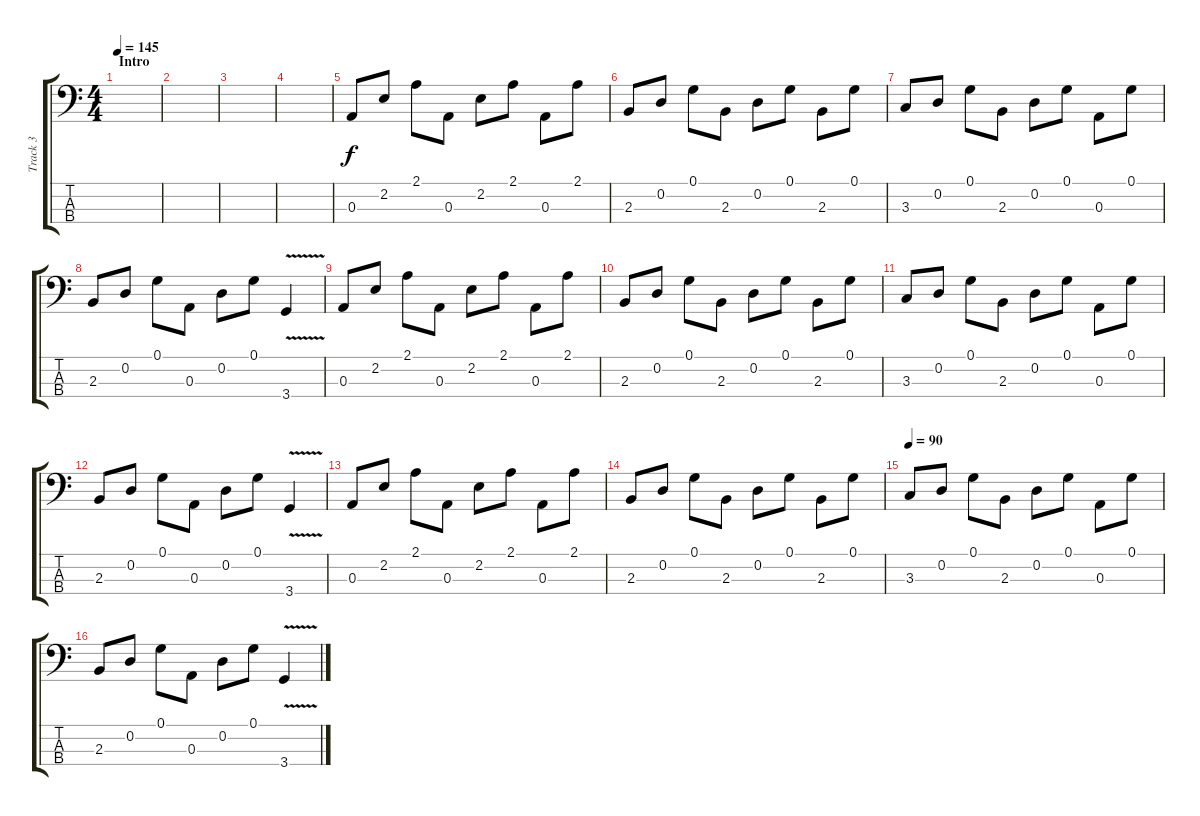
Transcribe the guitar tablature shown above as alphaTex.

\track ("Track 3" "Track 3") {instrument electricbassfinger}
\staff {score tabs}
\tuning (G2 D2 A1 E1) {hide}
\ts (4 4)
\section ("" "Intro")
\tempo 145
\clef f4
\ks c
|
|
|
|
0.3.8 2.2.8 2.1.8 0.3.8 2.2.8 2.1.8 0.3.8 2.1.8 |
2.3.8 0.2.8 0.1.8 2.3.8 0.2.8 0.1.8 2.3.8 0.1.8 |
3.3.8 0.2.8 0.1.8 2.3.8 0.2.8 0.1.8 0.3.8 0.1.8 |
2.3.8 0.2.8 0.1.8 0.3.8 0.2.8 0.1.8 3.4{v}.4 |
0.3.8 2.2.8 2.1.8 0.3.8 2.2.8 2.1.8 0.3.8 2.1.8 |
2.3.8 0.2.8 0.1.8 2.3.8 0.2.8 0.1.8 2.3.8 0.1.8 |
3.3.8 0.2.8 0.1.8 2.3.8 0.2.8 0.1.8 0.3.8 0.1.8 |
2.3.8 0.2.8 0.1.8 0.3.8 0.2.8 0.1.8 3.4{v}.4 |
0.3.8 2.2.8 2.1.8 0.3.8 2.2.8 2.1.8 0.3.8 2.1.8 |
2.3.8 0.2.8 0.1.8 2.3.8 0.2.8 0.1.8 2.3.8 0.1.8 |
\tempo 90
3.3.8 0.2.8 0.1.8 2.3.8 0.2.8 0.1.8 0.3.8 0.1.8 |
2.3.8 0.2.8 0.1.8 0.3.8 0.2.8 0.1.8 3.4{v}.4
